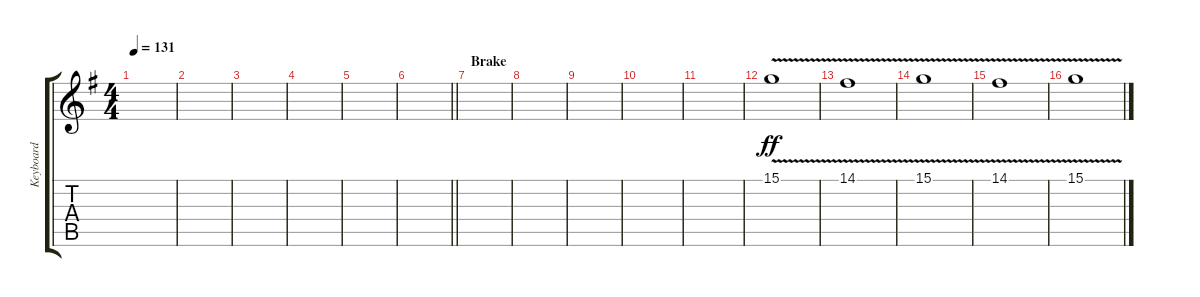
\track ("Keyboard" "Keyboard") {instrument lead1square}
\staff {score tabs}
\tuning (E4 B3 G3 D3 A2 E2) {hide}
\ts (4 4)
\tempo 131
\clef g2
\ks g
|
|
|
|
|
\barLineRight lightlight
|
\section ("" "Brake")
|
|
|
|
|
15.1{v}.1{dy ff volume 14 instrument lead1square} |
14.1{v}.1 |
15.1{v}.1 |
14.1{v}.1 |
15.1{v}.1
